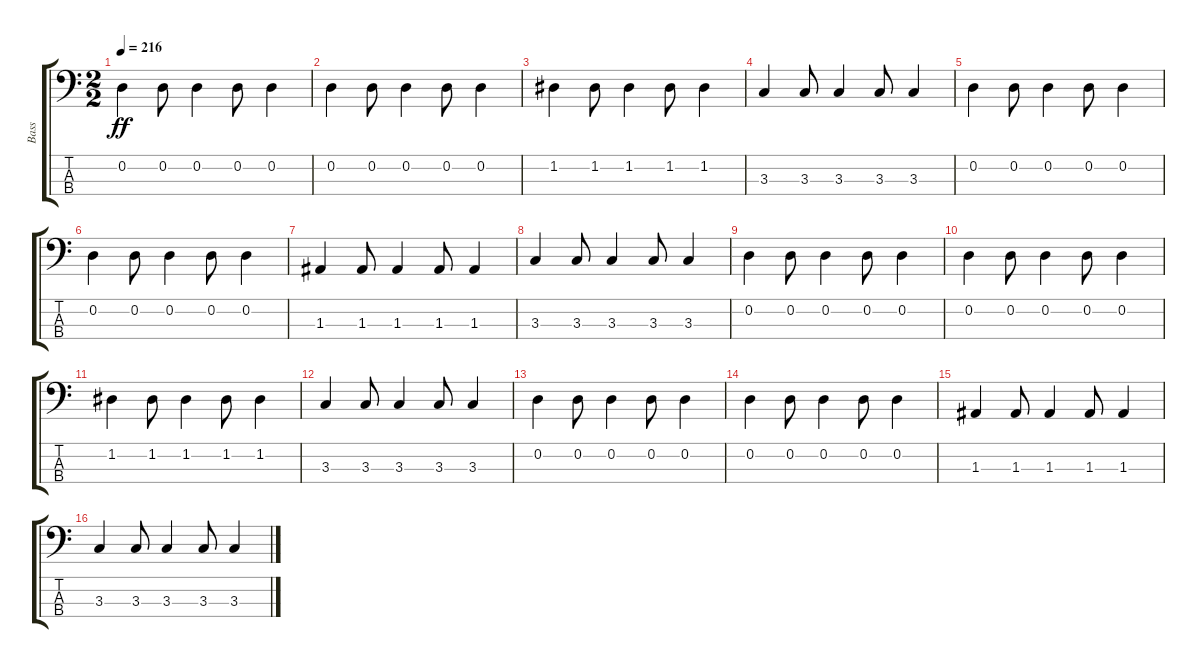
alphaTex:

\track ("Bass" "Bass") {instrument electricbassfinger}
\staff {score tabs}
\tuning (G2 D2 A1 E1) {hide}
\ts (2 2)
\tempo 216
\clef f4
\ks c
0.2.4{dy ff} 0.2.8 0.2.4 0.2.8 0.2.4 |
0.2.4 0.2.8 0.2.4 0.2.8 0.2.4 |
1.2.4 1.2.8 1.2.4 1.2.8 1.2.4 |
3.3.4 3.3.8 3.3.4 3.3.8 3.3.4 |
0.2.4 0.2.8 0.2.4 0.2.8 0.2.4 |
0.2.4 0.2.8 0.2.4 0.2.8 0.2.4 |
1.3.4 1.3.8 1.3.4 1.3.8 1.3.4 |
3.3.4 3.3.8 3.3.4 3.3.8 3.3.4 |
0.2.4 0.2.8 0.2.4 0.2.8 0.2.4 |
0.2.4 0.2.8 0.2.4 0.2.8 0.2.4 |
1.2.4 1.2.8 1.2.4 1.2.8 1.2.4 |
3.3.4 3.3.8 3.3.4 3.3.8 3.3.4 |
0.2.4 0.2.8 0.2.4 0.2.8 0.2.4 |
0.2.4 0.2.8 0.2.4 0.2.8 0.2.4 |
1.3.4 1.3.8 1.3.4 1.3.8 1.3.4 |
3.3.4 3.3.8 3.3.4 3.3.8 3.3.4
